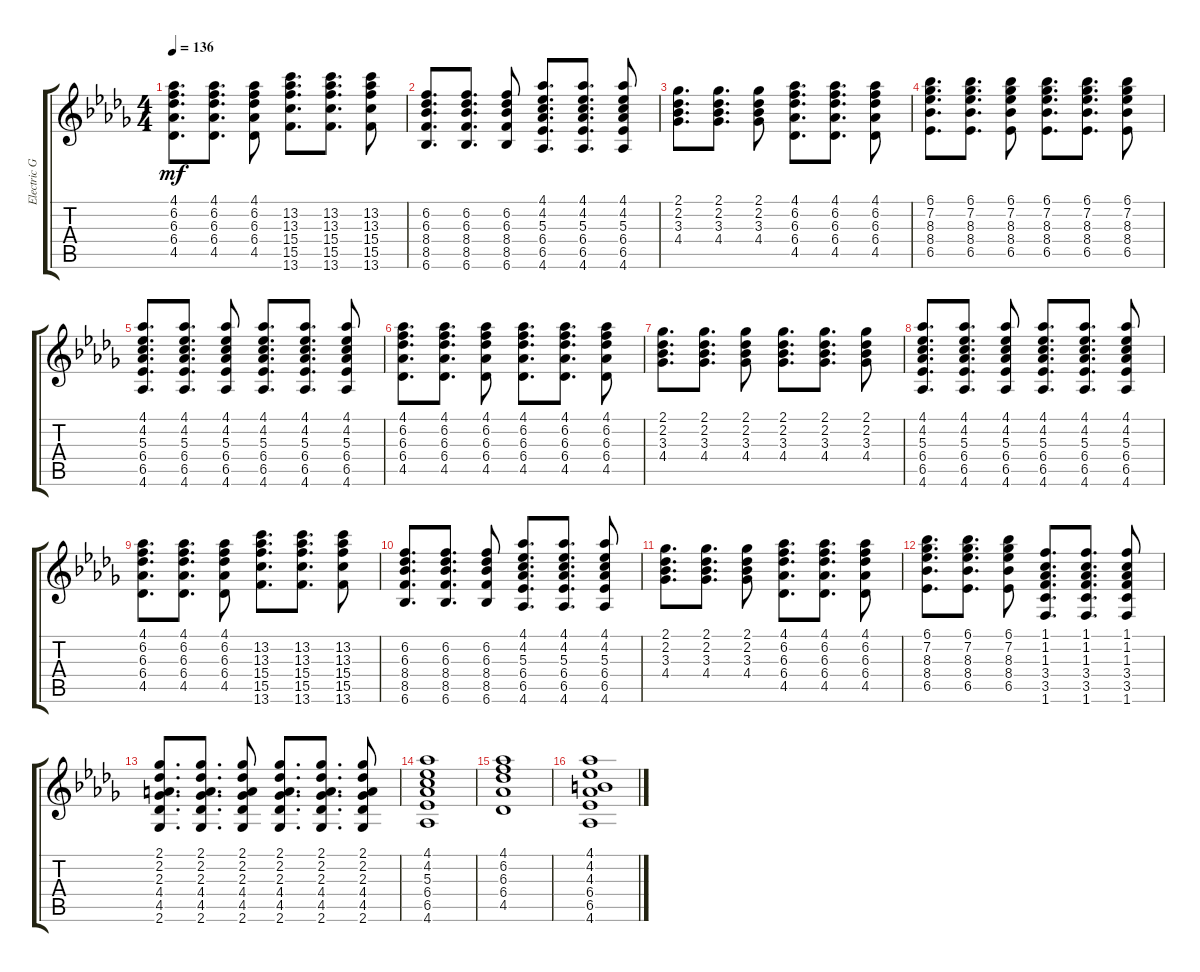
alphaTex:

\track ("Electric Guitar 2" "Electric G") {instrument distortionguitar}
\staff {score tabs}
\tuning (E4 B3 G3 D3 A2 E2) {hide}
\ts (4 4)
\tempo 136
\clef g2
\ks db
(4.1 6.2 6.3 6.4 4.5).8{d dy mf} (4.1 6.2 6.3 6.4 4.5).8{d} (4.1 6.2 6.3 6.4 4.5).8 (13.2 13.3 15.4 15.5 13.6).8{d} (13.2 13.3 15.4 15.5 13.6).8{d} (13.2 13.3 15.4 15.5 13.6).8 |
(6.2 6.3 8.4 8.5 6.6).8{d} (6.2 6.3 8.4 8.5 6.6).8{d} (6.2 6.3 8.4 8.5 6.6).8 (4.1 4.2 5.3 6.4 6.5 4.6).8{d} (4.1 4.2 5.3 6.4 6.5 4.6).8{d} (4.1 4.2 5.3 6.4 6.5 4.6).8 |
(2.1 2.2 3.3 4.4).8{d} (2.1 2.2 3.3 4.4).8{d} (2.1 2.2 3.3 4.4).8 (4.1 6.2 6.3 6.4 4.5).8{d} (4.1 6.2 6.3 6.4 4.5).8{d} (4.1 6.2 6.3 6.4 4.5).8 |
(6.1 7.2 8.3 8.4 6.5).8{d} (6.1 7.2 8.3 8.4 6.5).8{d} (6.1 7.2 8.3 8.4 6.5).8 (6.1 7.2 8.3 8.4 6.5).8{d} (6.1 7.2 8.3 8.4 6.5).8{d} (6.1 7.2 8.3 8.4 6.5).8 |
(4.1 4.2 5.3 6.4 6.5 4.6).8{d} (4.1 4.2 5.3 6.4 6.5 4.6).8{d} (4.1 4.2 5.3 6.4 6.5 4.6).8 (4.1 4.2 5.3 6.4 6.5 4.6).8{d} (4.1 4.2 5.3 6.4 6.5 4.6).8{d} (4.1 4.2 5.3 6.4 6.5 4.6).8 |
(4.1 6.2 6.3 6.4 4.5).8{d} (4.1 6.2 6.3 6.4 4.5).8{d} (4.1 6.2 6.3 6.4 4.5).8 (4.1 6.2 6.3 6.4 4.5).8{d} (4.1 6.2 6.3 6.4 4.5).8{d} (4.1 6.2 6.3 6.4 4.5).8 |
(2.1 2.2 3.3 4.4).8{d} (2.1 2.2 3.3 4.4).8{d} (2.1 2.2 3.3 4.4).8 (2.1 2.2 3.3 4.4).8{d} (2.1 2.2 3.3 4.4).8{d} (2.1 2.2 3.3 4.4).8 |
(4.1 4.2 5.3 6.4 6.5 4.6).8{d} (4.1 4.2 5.3 6.4 6.5 4.6).8{d} (4.1 4.2 5.3 6.4 6.5 4.6).8 (4.1 4.2 5.3 6.4 6.5 4.6).8{d} (4.1 4.2 5.3 6.4 6.5 4.6).8{d} (4.1 4.2 5.3 6.4 6.5 4.6).8 |
(4.1 6.2 6.3 6.4 4.5).8{d} (4.1 6.2 6.3 6.4 4.5).8{d} (4.1 6.2 6.3 6.4 4.5).8 (13.2 13.3 15.4 15.5 13.6).8{d} (13.2 13.3 15.4 15.5 13.6).8{d} (13.2 13.3 15.4 15.5 13.6).8 |
(6.2 6.3 8.4 8.5 6.6).8{d} (6.2 6.3 8.4 8.5 6.6).8{d} (6.2 6.3 8.4 8.5 6.6).8 (4.1 4.2 5.3 6.4 6.5 4.6).8{d} (4.1 4.2 5.3 6.4 6.5 4.6).8{d} (4.1 4.2 5.3 6.4 6.5 4.6).8 |
(2.1 2.2 3.3 4.4).8{d} (2.1 2.2 3.3 4.4).8{d} (2.1 2.2 3.3 4.4).8 (4.1 6.2 6.3 6.4 4.5).8{d} (4.1 6.2 6.3 6.4 4.5).8{d} (4.1 6.2 6.3 6.4 4.5).8 |
(6.1 7.2 8.3 8.4 6.5).8{d} (6.1 7.2 8.3 8.4 6.5).8{d} (6.1 7.2 8.3 8.4 6.5).8 (1.1 1.2 1.3 3.4 3.5 1.6).8{d} (1.1 1.2 1.3 3.4 3.5 1.6).8{d} (1.1 1.2 1.3 3.4 3.5 1.6).8 |
(2.1 2.2 2.3 4.4 4.5 2.6).8{d} (2.1 2.2 2.3 4.4 4.5 2.6).8{d} (2.1 2.2 2.3 4.4 4.5 2.6).8 (2.1 2.2 2.3 4.4 4.5 2.6).8{d} (2.1 2.2 2.3 4.4 4.5 2.6).8{d} (2.1 2.2 2.3 4.4 4.5 2.6).8 |
(4.1 4.2 5.3 6.4 6.5 4.6).1 |
(4.1 6.2 6.3 6.4 4.5).1 |
(4.1 4.2 4.3 6.4 6.5 4.6).1
